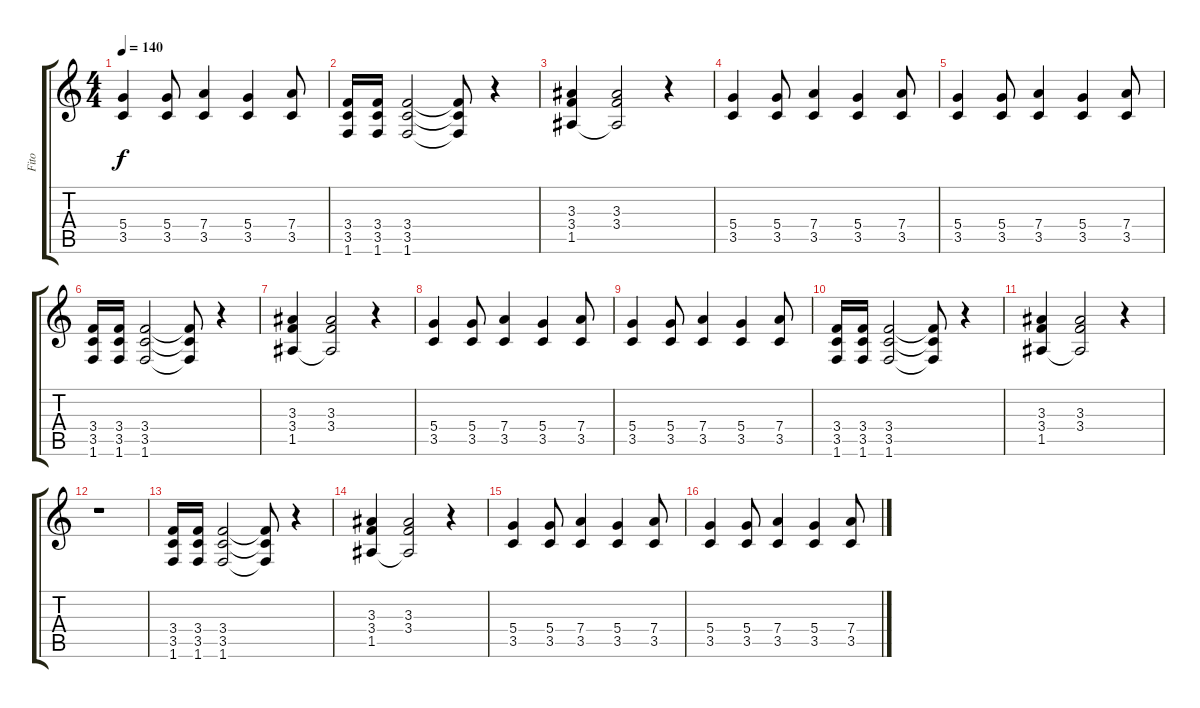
\track ("Fito" "Fito") {instrument distortionguitar}
\staff {score tabs}
\tuning (E4 B3 G3 D3 A2 E2) {hide}
\ts (4 4)
\tempo 140
\clef g2
\ks c
(5.4 3.5).4{dy f} (5.4 3.5).8 (7.4 3.5).4 (5.4 3.5).4 (7.4 3.5).8 |
(3.4 3.5 1.6).16 (3.4 3.5 1.6).16 (3.4 3.5 1.6).2 (3.4{t} 3.5{t} 1.6{t}).8 r.4 |
(3.3 3.4 1.5).4 (3.3 3.4 1.5{t}).2 r.4 |
(5.4 3.5).4 (5.4 3.5).8 (7.4 3.5).4 (5.4 3.5).4 (7.4 3.5).8 |
(5.4 3.5).4 (5.4 3.5).8 (7.4 3.5).4 (5.4 3.5).4 (7.4 3.5).8 |
(3.4 3.5 1.6).16 (3.4 3.5 1.6).16 (3.4 3.5 1.6).2 (3.4{t} 3.5{t} 1.6{t}).8 r.4 |
(3.3 3.4 1.5).4 (3.3 3.4 1.5{t}).2 r.4 |
(5.4 3.5).4 (5.4 3.5).8 (7.4 3.5).4 (5.4 3.5).4 (7.4 3.5).8 |
(5.4 3.5).4 (5.4 3.5).8 (7.4 3.5).4 (5.4 3.5).4 (7.4 3.5).8 |
(3.4 3.5 1.6).16 (3.4 3.5 1.6).16 (3.4 3.5 1.6).2 (3.4{t} 3.5{t} 1.6{t}).8 r.4 |
(3.3 3.4 1.5).4 (3.3 3.4 1.5{t}).2 r.4 |
r.1 |
(3.4 3.5 1.6).16 (3.4 3.5 1.6).16 (3.4 3.5 1.6).2 (3.4{t} 3.5{t} 1.6{t}).8 r.4 |
(3.3 3.4 1.5).4 (3.3 3.4 1.5{t}).2 r.4 |
(5.4 3.5).4 (5.4 3.5).8 (7.4 3.5).4 (5.4 3.5).4 (7.4 3.5).8 |
(5.4 3.5).4 (5.4 3.5).8 (7.4 3.5).4 (5.4 3.5).4 (7.4 3.5).8
